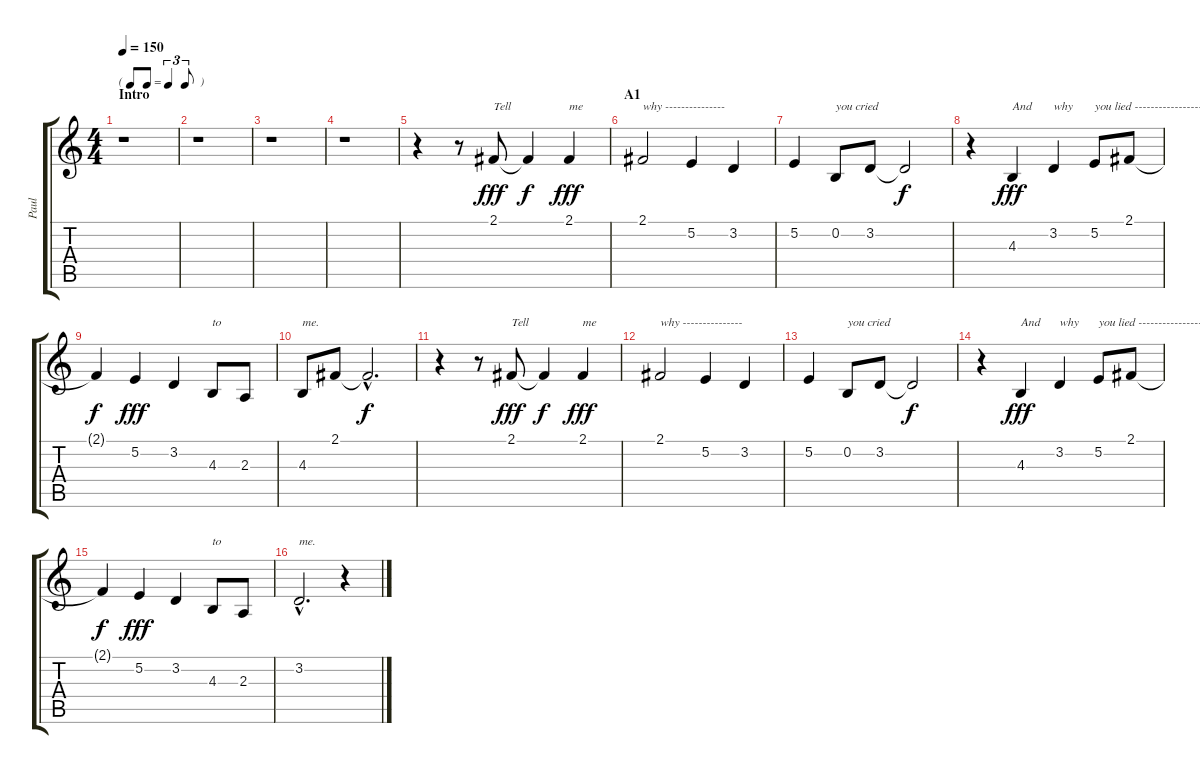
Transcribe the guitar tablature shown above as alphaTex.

\track ("Paul" "Paul") {instrument altosax}
\staff {score tabs}
\tuning (E4 B3 G3 D3 A2 E2) {hide}
\ts (4 4)
\tf triplet8th
\section ("" "Intro")
\tempo 150
\clef g2
\ks c
r.1{dy fff instrument altosax} |
r.1 |
r.1 |
r.1 |
r.4 r.8 2.1.8{txt "Tell"} 2.1{t}.4{dy f} 2.1.4{txt "me" dy fff} |
\section ("" "A1")
2.1.2{txt "why ---------------"} 5.2.4 3.2.4 |
5.2.4 0.2.8{txt "you cried"} 3.2.8 3.2{t}.2{dy f} |
r.4 4.3.4{txt "And" dy fff} 3.2.4{txt "why"} 5.2.8{txt "you lied --------------------------"} 2.1.8 |
2.1{t}.4{dy f} 5.2.4{dy fff} 3.2.4 4.3.8{txt "to"} 2.3.8 |
4.3.8{txt "me."} 2.1.8 2.1{hac t}.2{d dy f} |
r.4 r.8 2.1.8{txt "Tell" dy fff} 2.1{t}.4{dy f} 2.1.4{txt "me" dy fff} |
2.1.2{txt "why ---------------"} 5.2.4 3.2.4 |
5.2.4 0.2.8{txt "you cried"} 3.2.8 3.2{t}.2{dy f} |
r.4 4.3.4{txt "And" dy fff} 3.2.4{txt "why"} 5.2.8{txt "you lied --------------------------"} 2.1.8 |
2.1{t}.4{dy f} 5.2.4{dy fff} 3.2.4 4.3.8{txt "to"} 2.3.8 |
3.2{hac}.2{d txt "me."} r.4
